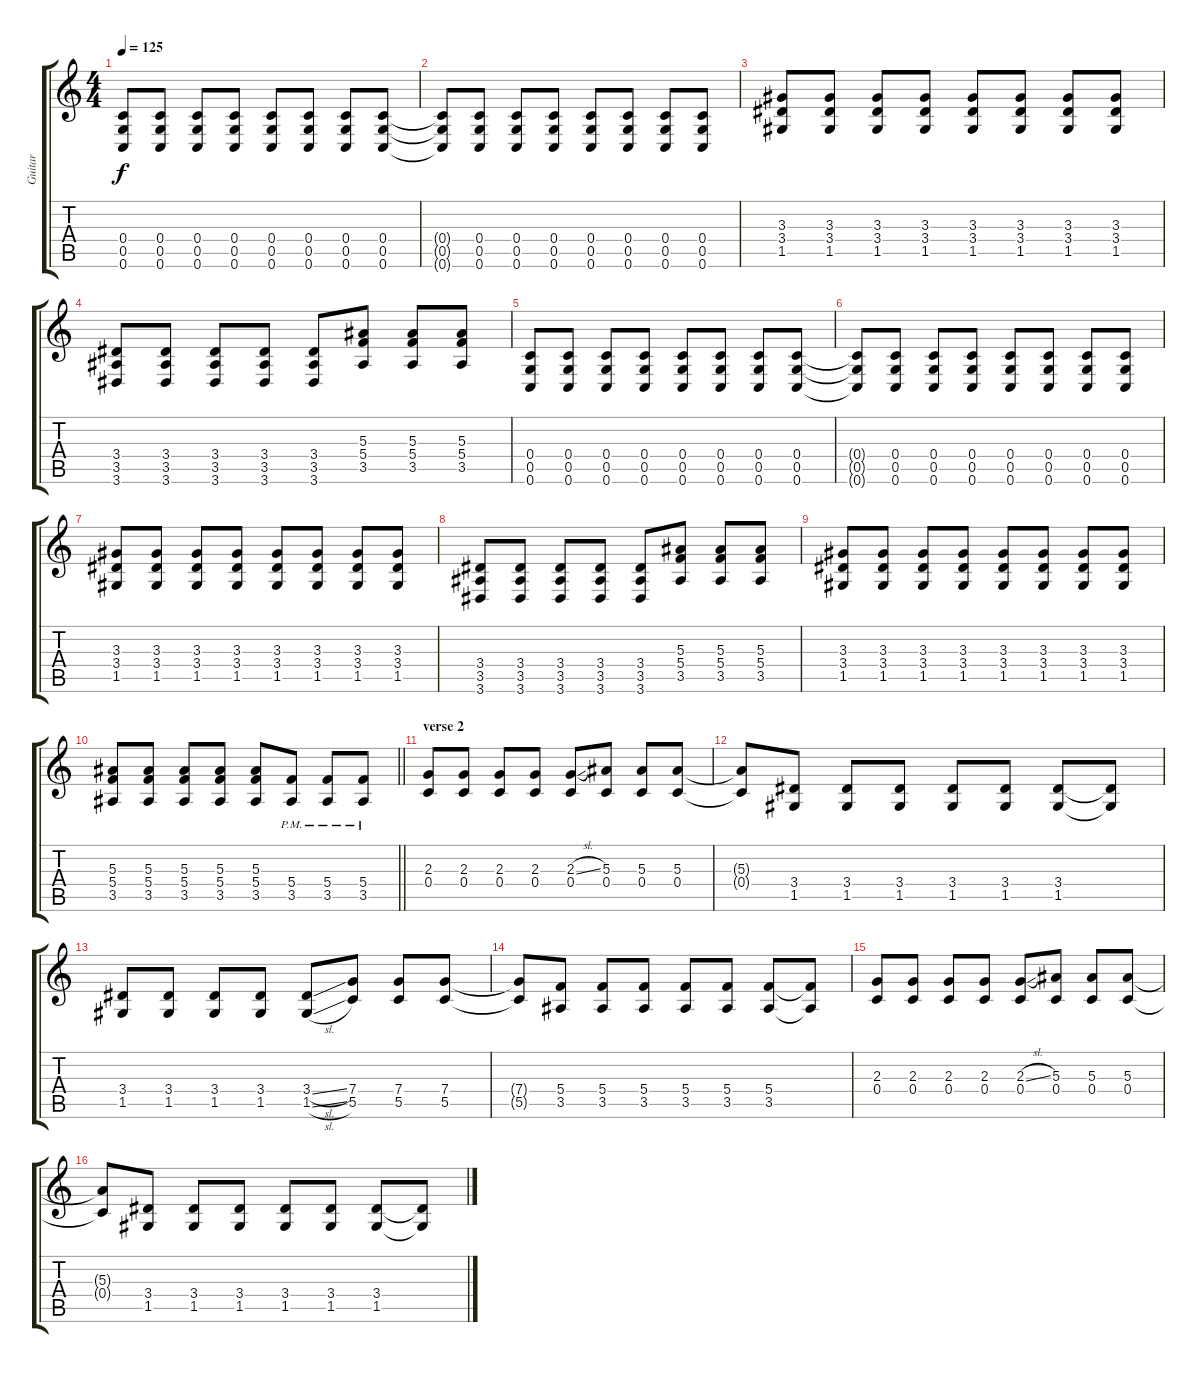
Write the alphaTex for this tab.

\track ("Guitar" "Guitar") {instrument electricguitarclean}
\staff {score tabs}
\tuning (D4 A3 F3 C3 G2 C2) {hide}
\ts (4 4)
\tempo 125
\clef g2
\ks c
(0.4 0.5 0.6).8{dy f} (0.4 0.5 0.6).8 (0.4 0.5 0.6).8 (0.4 0.5 0.6).8 (0.4 0.5 0.6).8 (0.4 0.5 0.6).8 (0.4 0.5 0.6).8 (0.4 0.5 0.6).8 |
(0.4{t} 0.5{t} 0.6{t}).8 (0.4 0.5 0.6).8 (0.4 0.5 0.6).8 (0.4 0.5 0.6).8 (0.4 0.5 0.6).8 (0.4 0.5 0.6).8 (0.4 0.5 0.6).8 (0.4 0.5 0.6).8 |
(3.3 3.4 1.5).8 (3.3 3.4 1.5).8 (3.3 3.4 1.5).8 (3.3 3.4 1.5).8 (3.3 3.4 1.5).8 (3.3 3.4 1.5).8 (3.3 3.4 1.5).8 (3.3 3.4 1.5).8 |
(3.4 3.5 3.6).8 (3.4 3.5 3.6).8 (3.4 3.5 3.6).8 (3.4 3.5 3.6).8 (3.4 3.5 3.6).8 (5.3 5.4 3.5).8 (5.3 5.4 3.5).8 (5.3 5.4 3.5).8 |
(0.4 0.5 0.6).8 (0.4 0.5 0.6).8 (0.4 0.5 0.6).8 (0.4 0.5 0.6).8 (0.4 0.5 0.6).8 (0.4 0.5 0.6).8 (0.4 0.5 0.6).8 (0.4 0.5 0.6).8 |
(0.4{t} 0.5{t} 0.6{t}).8 (0.4 0.5 0.6).8 (0.4 0.5 0.6).8 (0.4 0.5 0.6).8 (0.4 0.5 0.6).8 (0.4 0.5 0.6).8 (0.4 0.5 0.6).8 (0.4 0.5 0.6).8 |
(3.3 3.4 1.5).8 (3.3 3.4 1.5).8 (3.3 3.4 1.5).8 (3.3 3.4 1.5).8 (3.3 3.4 1.5).8 (3.3 3.4 1.5).8 (3.3 3.4 1.5).8 (3.3 3.4 1.5).8 |
(3.4 3.5 3.6).8 (3.4 3.5 3.6).8 (3.4 3.5 3.6).8 (3.4 3.5 3.6).8 (3.4 3.5 3.6).8 (5.3 5.4 3.5).8 (5.3 5.4 3.5).8 (5.3 5.4 3.5).8 |
(3.3 3.4 1.5).8 (3.3 3.4 1.5).8 (3.3 3.4 1.5).8 (3.3 3.4 1.5).8 (3.3 3.4 1.5).8 (3.3 3.4 1.5).8 (3.3 3.4 1.5).8 (3.3 3.4 1.5).8 |
\barLineRight lightlight
(5.3 5.4 3.5).8 (5.3 5.4 3.5).8 (5.3 5.4 3.5).8 (5.3 5.4 3.5).8 (5.3 5.4 3.5).8 (5.4{pm} 3.5{pm}).8 (5.4{pm} 3.5{pm}).8 (5.4{pm} 3.5{pm}).8 |
\section ("" "verse 2")
(2.3 0.4).8{instrument electricguitarclean} (2.3 0.4).8 (2.3 0.4).8 (2.3 0.4).8 (2.3{sl} 0.4).8 (5.3 0.4).8 (5.3 0.4).8 (5.3 0.4).8 |
(5.3{t} 0.4{t}).8 (3.4 1.5).8 (3.4 1.5).8 (3.4 1.5).8 (3.4 1.5).8 (3.4 1.5).8 (3.4 1.5).8 (3.4{t} 1.5{t}).8 |
(3.4 1.5).8 (3.4 1.5).8 (3.4 1.5).8 (3.4 1.5).8 (3.4{sl} 1.5{sl}).8 (7.4 5.5).8 (7.4 5.5).8 (7.4 5.5).8 |
(7.4{t} 5.5{t}).8 (5.4 3.5).8 (5.4 3.5).8 (5.4 3.5).8 (5.4 3.5).8 (5.4 3.5).8 (5.4 3.5).8 (5.4{t} 3.5{t}).8 |
(2.3 0.4).8 (2.3 0.4).8 (2.3 0.4).8 (2.3 0.4).8 (2.3{sl} 0.4).8 (5.3 0.4).8 (5.3 0.4).8 (5.3 0.4).8 |
(5.3{t} 0.4{t}).8 (3.4 1.5).8 (3.4 1.5).8 (3.4 1.5).8 (3.4 1.5).8 (3.4 1.5).8 (3.4 1.5).8 (3.4{t} 1.5{t}).8
